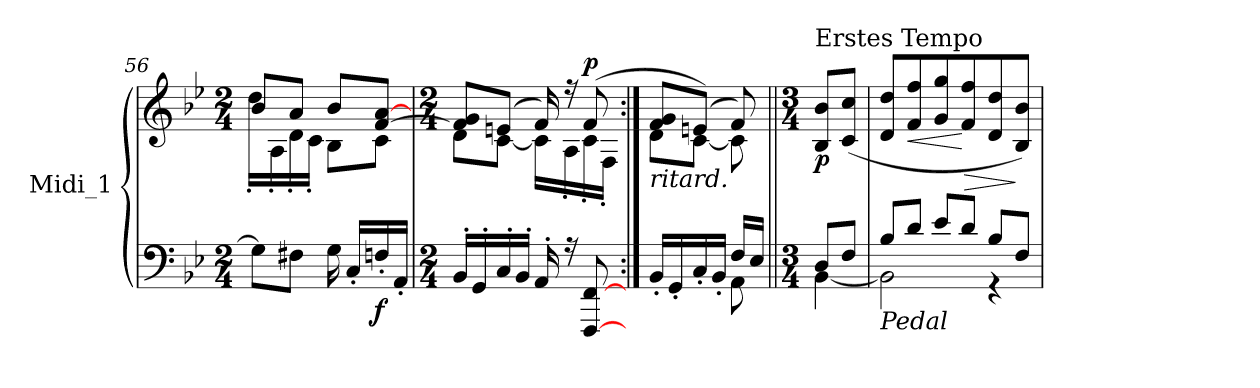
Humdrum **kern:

**kern	**kern	**dynam
*part1	*part1	*part1
*staff2	*staff1	*staff1/2
*I"Midi_1	*	*
*clefF4	*clefG2	*
*k[b-e-]	*k[b-e-]	*
*B-:	*B-:	*
*M2/4	*M2/4	*
=56	=56	=56
*	*^	*
8G\L]	8b-/L	16dd'\LL	.
.	.	16A'\	.
8F#X\J	8a/J	16d'\	.
.	.	16c'\JJ	.
16G\	8b-/L	8B-\L	.
16C'/LL	.	.	.
!	!	!	!LO:DY:b=2
16Fn'/	[8f/ [8a/J	8c\J	f
16AA'/JJ	.	.	.
!!LO:LB:g=z	!!
=57	=57	=57	=57
*M2/4	*M2/4	*	*
*^	*	*	*
16BB-'/LL	2ryy	8f/] 8g/L	8d\L	.
16GG'/	.	.	.	.
16C'/	.	(>8en/J	[8c\J	.
16BB-'/JJ	.	.	.	.
16AA'/	.	16f/)	16c\LL]	.
16r	.	16r	16A'\	.
!	!	!	!	!LO:DY:a
[8FFF/ [8FF/	.	(>8f/	16c'\	p
.	.	.	16F'\JJ	.
=58:|!	=58:|!	=58:|!	=58:|!	=58:|!
!	!	!LO:TX:b:i:t=ritard.	!	!
16BB-'/LL	4ryy	8f/ 8g/L	8d\L	.
16GG'/	.	.	.	.
16C'/	.	(>8en/J)	[8c\J	.
16BB-'/JJ	.	.	.	.
16F/LL	8AA\	8f/)	8c\]	.
16E-i/JJ	.	.	.	.
=59||	=59||	=59||	=59||	=59||
*M3/4	*	*M3/4	*	*
!	!	!LO:TX:a:t=Erstes Tempo	!	!
!	!	!	!	!LO:DY:b
8D/L	[4BB-\	8B-/ 8b-/L	4ryy	p
8F/J	.	(>8c/ 8cc/J	.	.
=60	=60	=60	=60	=60
!LO:TX:b:i:t=Pedal	!	!	!	!
8B-/L	2BB-\]	8d/ 8dd/L	2ryy	.
!	!	!	!	!LO:HP:b
8d/J	.	8f/ 8ff/	.	<
8e-/L	.	8g/ 8gg/	.	.
!	!	!	!	!LO:HP:n=1:b
8d/J	.	8f/ 8ff/	.	[ >
8B-/L	4r	8d/ 8dd/	4ryy	.
8F/J	.	8B-/ 8b-/J)	.	]
*v	*v	*	*	*
*	*v	*v	*
=	=	=
*-	*-	*-
